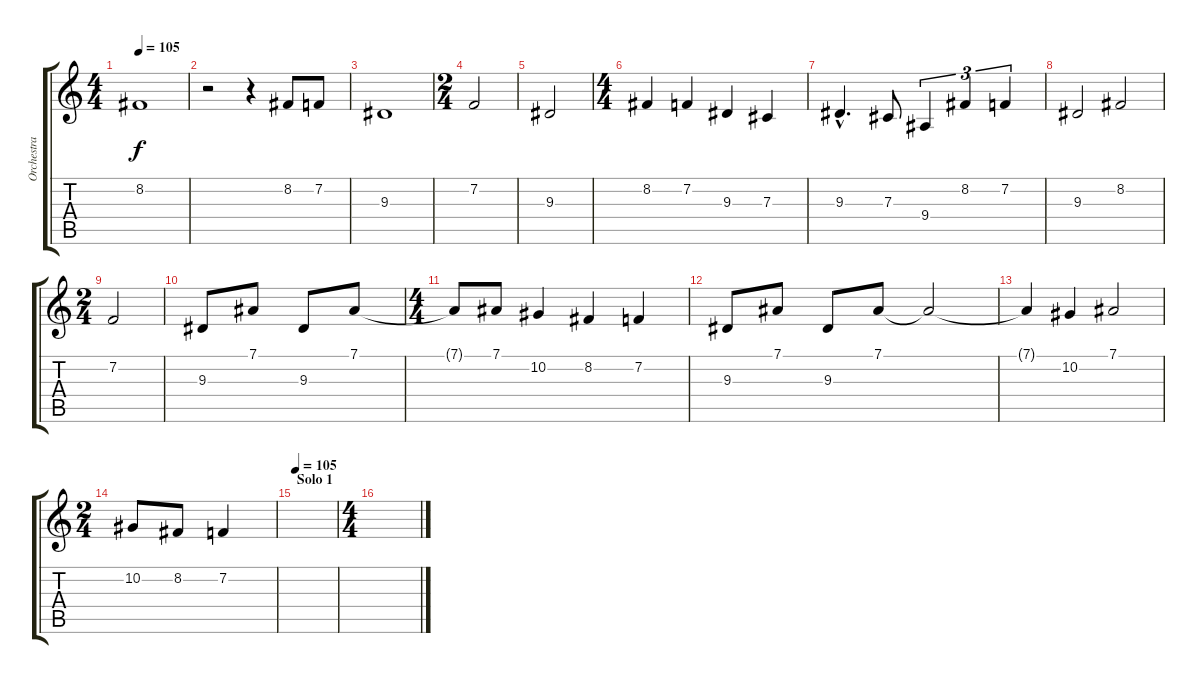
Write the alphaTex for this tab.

\track ("Orchestra (Strings)" "Orchestra ") {instrument stringensemble1}
\staff {score tabs}
\tuning (Eb4 Bb3 Gb3 Db3 Ab2 Eb2) {hide}
\ts (4 4)
\tempo 105
\clef g2
\ks c
8.2{t}.1{dy f} |
r.2 r.4 8.2.8 7.2.8 |
9.3.1 |
\ts (2 4)
7.2.2 |
9.3.2 |
\ts (4 4)
8.2.4 7.2.4 9.3.4 7.3.4 |
9.3{hac}.4{d} 7.3.8 9.4.4{tu (3 2)} 8.2.4{tu (3 2)} 7.2.4{tu (3 2)} |
9.3.2 8.2.2 |
\ts (2 4)
7.2.2 |
9.3.8 7.1.8 9.3.8 7.1.8 |
\ts (4 4)
7.1{t}.8 7.1.8 10.2.4 8.2.4 7.2.4 |
9.3.8 7.1.8 9.3.8 7.1.8 7.1{t}.2 |
7.1{t}.4 10.2.4 7.1.2 |
\ts (2 4)
10.2.8 8.2.8 7.2.4 |
\section ("" "Solo 1")
\tempo 105
|
\ts (4 4)
